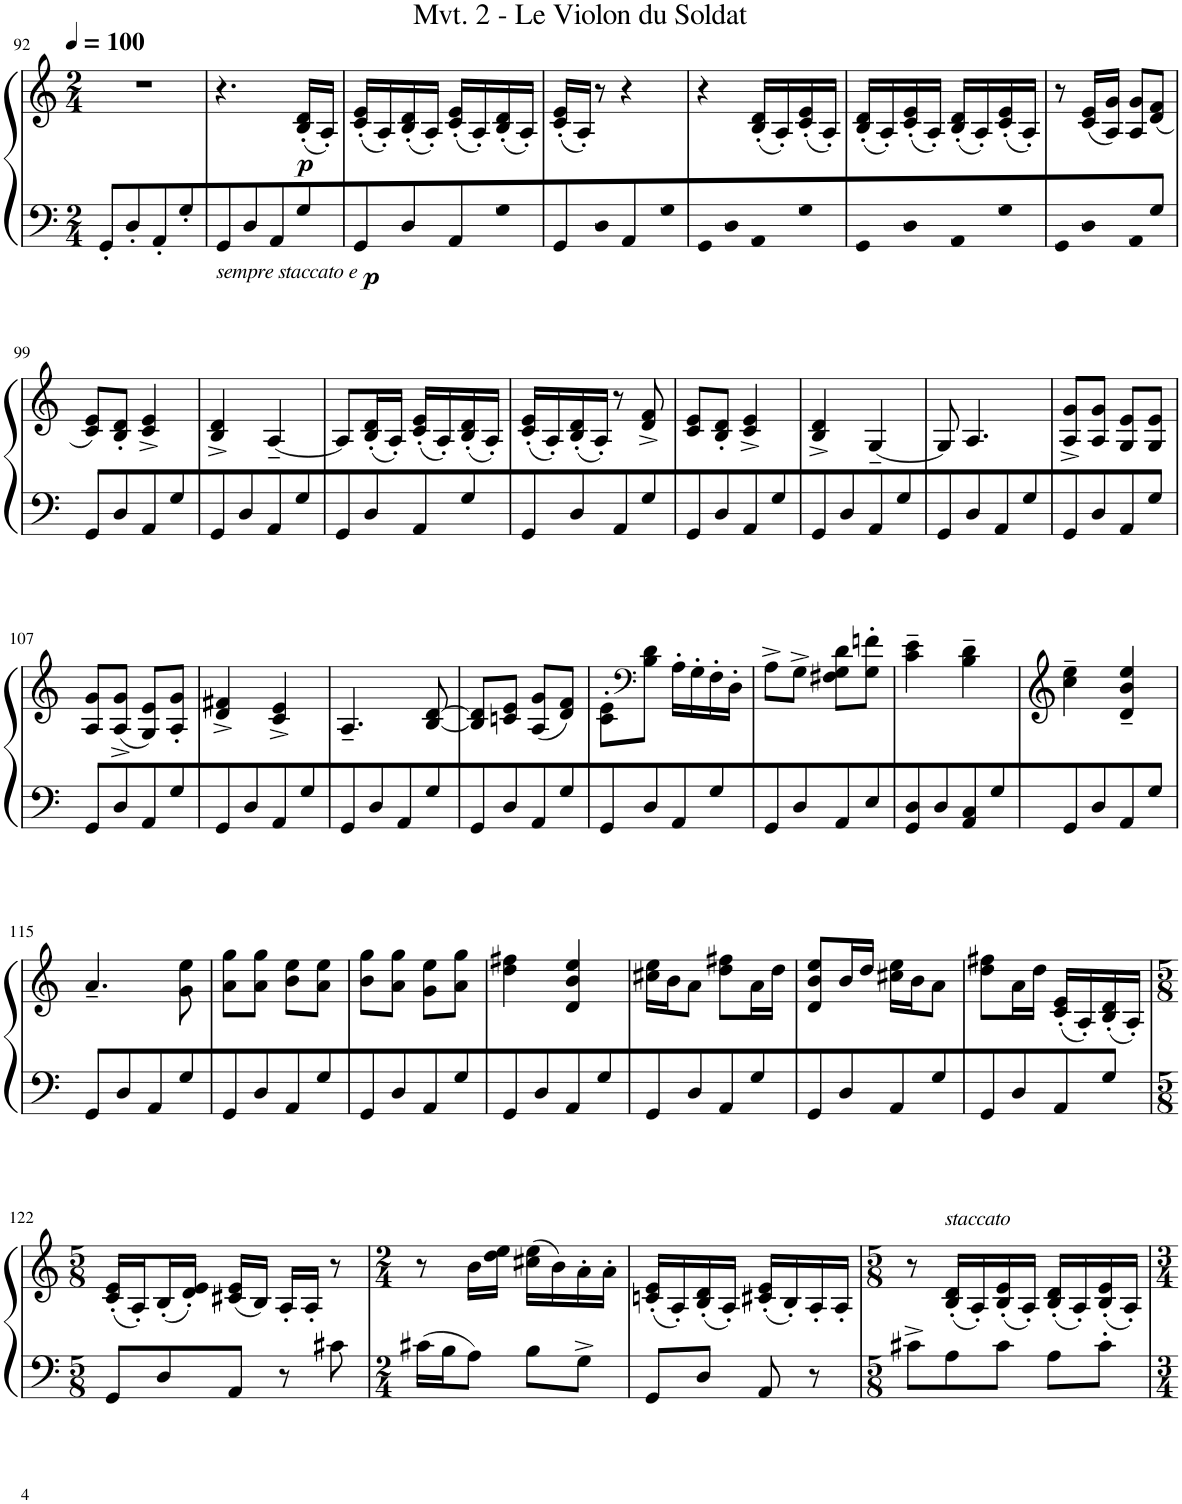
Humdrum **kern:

**kern	**kern	**dynam
*part1	*part1	*part1
*staff2	*staff1	*staff1/2
*I"Piano	*	*
*I'Pno.	*	*
!!LO:PB:g=z
*clefF4	*clefG2	*
*k[]	*k[]	*
*M2/4	*M2/4	*
*MM100	*MM100	*
=92	=92	=92
!	!LO:TX:a:t=Mvt. 2 - Le Violon du Soldat	!
8GG'/L	2r	.
8D'/	.	.
8AA'/	.	.
8G'/	.	.
=93	=93	=93
!LO:TX:b:i:t=sempre staccato e	!	!
8GG/	4.r	.
8D/	.	.
8AA/	.	.
!	!	!LO:DY:b
8G/	(16B/' 16d/'LL	p
.	16A'/JJ)	.
=94	=94	=94
!	!	!LO:DY:b=2
8GG/	(16c/' 16e/'LL	p
.	16A'/)	.
8D/	(16B/' 16d/'	.
.	16A'/JJ)	.
8AA/	(16c/' 16e/'LL	.
.	16A'/)	.
8G/	(16B/' 16d/'	.
.	16A'/JJ)	.
=95	=95	=95
8GG/	(16c/' 16e/'LL	.
.	16A'/JJ)	.
8D/	8r	.
8AA/	4r	.
8G/	.	.
=96	=96	=96
8GG/	4r	.
8D/	.	.
8AA/	(16B/' 16d/'LL	.
.	16A'/)	.
8G/	(16c/' 16e/'	.
.	16A'/JJ)	.
=97	=97	=97
8GG/	(16B/' 16d/'LL	.
.	16A'/)	.
8D/	(16c/' 16e/'	.
.	16A'/JJ)	.
8AA/	(16B/' 16d/'LL	.
.	16A'/)	.
8G/	(16c/' 16e/'	.
.	16A'/JJ)	.
=98	=98	=98
8GG/	8r	.
8D/	(16c/ 16e/LL	.
.	16A/ 16g/JJ)	.
8AA/	8A/ 8g/L	.
8G/J	(8d/ 8f/J	.
!!LO:LB:g=z
=99	=99	=99
8GG/L	8c/ 8e/L)	.
8D/	8B/' 8d/'J	.
8AA/	4c/^ 4e/^	.
8G/	.	.
=100	=100	=100
8GG/	4B/^ 4d/^	.
8D/	.	.
8AA/	[4A~/	.
8G/	.	.
=101	=101	=101
8GG/	8A/L]	.
8D/	(16B/' 16d/'L	.
.	16A'/JJ)	.
8AA/	(16c/' 16e/'LL	.
.	16A'/)	.
8G/	(16B/' 16d/'	.
.	16A'/JJ)	.
=102	=102	=102
8GG/	(16c/' 16e/'LL	.
.	16A'/)	.
8D/	(16B/' 16d/'	.
.	16A'/JJ)	.
8AA/	8r	.
8G/	8d/^ 8f/^	.
=103	=103	=103
8GG/	8c/ 8e/L	.
8D/	8B/' 8d/'J	.
8AA/	4c/^ 4e/^	.
8G/	.	.
=104	=104	=104
8GG/	4B/^ 4d/^	.
8D/	.	.
8AA/	[4G~/	.
8G/	.	.
=105	=105	=105
8GG/	8G/]	.
8D/	4.A/	.
8AA/	.	.
8G/	.	.
=106	=106	=106
8GG/	8A/^ 8g/^L	.
8D/	8A/ 8g/J	.
8AA/	8G/ 8e/L	.
8G/J	8G/ 8e/J	.
!!LO:LB:g=z
=107	=107	=107
8GG/L	8A/ 8g/L	.
8D/	(8A/^ 8g/^J	.
8AA/	8G/ 8e/L)	.
8G/	8A/' 8g/'J	.
=108	=108	=108
8GG/	4d/^ 4f#X/^	.
8D/	.	.
8AA/	4c/^ 4e/^	.
8G/	.	.
=109	=109	=109
8GG/	4.A~/	.
8D/	.	.
8AA/	.	.
8G/	[8B/ [8d/	.
=110	=110	=110
8GG/	8B/] 8d/]L	.
8D/	8cn/ 8e/J	.
8AA/	(8A/ 8g/L	.
8G/	8d/ 8f/J)	.
=111	=111	=111
8GG/	8c\' 8e\'L	.
*	*clefF4	*
8D/	8B\ 8d\J	.
8AA/	16A'\LL	.
.	16G'\	.
8G/	16F'\	.
.	16D'\JJ	.
=112	=112	=112
8GG/	8A^\L	.
8D/	8G^\J	.
8AA/	8F#X\ 8G\ 8d\L	.
8E/	8G\' 8fn\'J	.
=113	=113	=113
8GG/ 8D/	4c\~ 4e\~	.
8D/	.	.
8AA/ 8C/	4B\~ 4d\~	.
8G/	.	.
=114	=114	=114
8GG/	4cc\~ 4ee\~	.
8D/	.	.
8AA/	4d/~ 4b/~ 4ee/~	.
8G/J	.	.
!!LO:LB:g=z
=115	=115	=115
8GG/L	4.a~/	.
8D/	.	.
8AA/	.	.
8G/	8g\ 8ee\	.
=116	=116	=116
8GG/	8a\ 8gg\L	.
8D/	8a\ 8gg\J	.
8AA/	8b\ 8ee\L	.
8G/	8a\ 8ee\J	.
=117	=117	=117
8GG/	8b\ 8gg\L	.
8D/	8a\ 8gg\J	.
8AA/	8g\ 8ee\L	.
8G/	8a\ 8gg\J	.
=118	=118	=118
8GG/	4dd\ 4ff#X\	.
8D/	.	.
8AA/	4d/ 4b/ 4ee/	.
8G/	.	.
=119	=119	=119
8GG/	16cc#X\ 16ee\LL	.
.	16b\J	.
8D/	8a\J	.
8AA/	8dd\ 8ff#X\L	.
8G/	16a\L	.
.	16dd\JJ	.
=120	=120	=120
8GG/	8d/ 8b/ 8ee/L	.
8D/	16b/L	.
.	16dd/JJ	.
8AA/	16cc#X\ 16ee\LL	.
.	16b\J	.
8G/	8a\J	.
=121	=121	=121
8GG/	8dd\ 8ff#X\L	.
8D/	16a\L	.
.	16dd\JJ	.
8AA/	(16c/' 16e/'LL	.
.	16A'/)	.
8G/J	(16B/' 16d/'	.
.	16A'/JJ)	.
!!LO:LB:g=z
=122	=122	=122
*M5/8	*M5/8	*
8GG/L	(16c/' 16e/'LL	.
.	16A'/J)	.
8D/	(16B'/L	.
.	16d/' 16e/'JJ)	.
8AA/J	(16c#X/ 16e/LL	.
.	16B/JJ)	.
8r	16A'/LL	.
.	16A'/JJ	.
8c#X\	8r	.
=123	=123	=123
*M2/4	*M2/4	*
16c#X\LL	8r	.
16B\J	.	.
8A\J	16b\LL	.
.	16dd\ 16ee\JJ	.
8B\L	(16cc#X\ 16ee\LL	.
.	16b\)	.
8G^\J	16a'\	.
.	16a'\JJ	.
=124	=124	=124
8GG/L	(16cn/' 16e/'LL	.
.	16A'/)	.
8D/J	(16B/' 16d/'	.
.	16A'/JJ)	.
8AA/	(16c#X/' 16e/'LL	.
.	16B'/)	.
8r	16A'/	.
.	16A'/JJ	.
=125	=125	=125
*M5/8	*M5/8	*
8c#X^\L	8r	.
!	!LO:TX:a:i:t=staccato	!
8A\	(16B/' 16d/'LL	.
.	16A'/)	.
8c#\J	(16B/' 16e/'	.
.	16A'/JJ)	.
8A\L	(16B/' 16d/'LL	.
.	16A'/)	.
8c#'\J	(16B/' 16e/'	.
.	16A'/JJ)	.
=	=	=
*-	*-	*-
